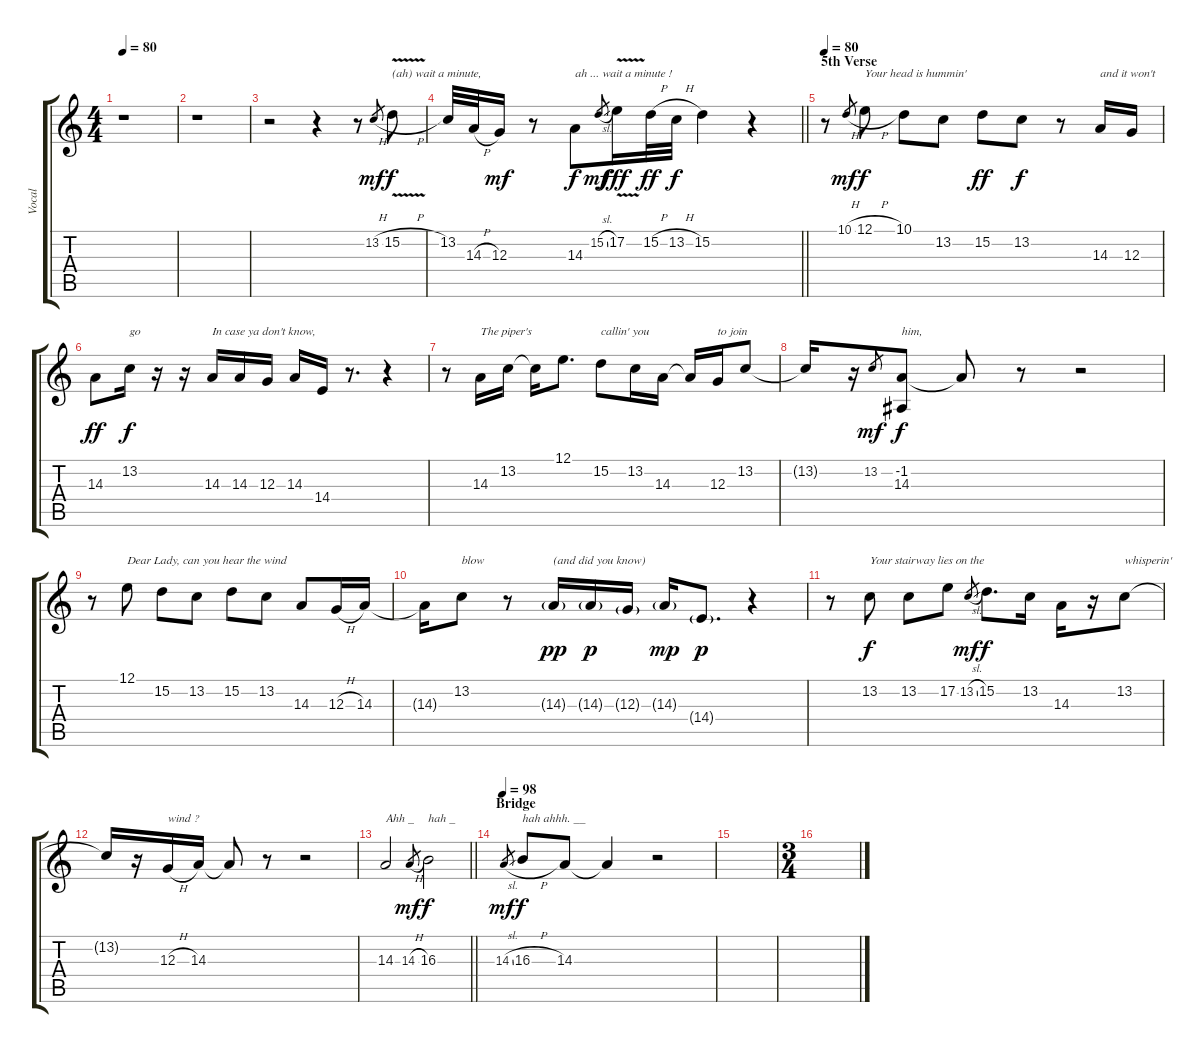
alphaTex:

\track ("Vocal" "Vocal") {instrument flute}
\staff {score tabs}
\tuning (E4 B3 G3 D3 A2 E2) {hide}
\ts (4 4)
\tempo 80
\clef g2
\ks c
r.1{dy ff} |
r.1 |
r.2 r.4 r.8 13.2{h}.8{gr dy mf} 15.2{v h}.8{txt "(ah) wait a minute," dy f} |
\barLineRight lightlight
13.2.32 14.3{h}.32 12.3.16{dy mf} r.8 14.3.8{txt "ah ... wait a minute !" dy f} 15.2{sl}.8{gr dy mf} 17.2{v}.16{dy fff} 15.2{h}.32{dy ff} 13.2{h}.32{dy f} 15.2.4 r.4 |
\section ("" "5th Verse")
\tempo 80
r.8 10.1{h}.8{gr dy mf} 12.1{h}.8{txt "Your head is hummin'" dy f} 10.1.8 13.2.8 15.2.8{dy ff} 13.2.8{dy f} r.8 14.3.16{txt "and it won't"} 12.3.16 |
14.3.8{dy ff} 13.2.16{txt "go" dy f} r.16 r.16 14.3.16{txt "In case ya don't know, "} 14.3.16 12.3.16 14.3.16 14.4.16 r.8{d} r.4 |
r.8 14.3.16{txt "The piper's"} 13.2.16 13.2{t}.16 12.1.8{d} 15.2.8{txt "callin' you"} 13.2.16 14.3.16 14.3{t}.16 12.3.16{txt "to join"} 13.2.8 |
13.2{t}.16 r.16 13.2.8{gr dy mf} (-1.2 14.3).8{txt "him," dy f} 14.3{t}.8 r.8 r.2 |
r.8 12.1.8{txt "Dear Lady, can you hear the wind"} 15.2.8 13.2.8 15.2.8 13.2.8 14.3.8 12.3{h}.16 14.3.16 |
14.3{t}.16 13.2.8{txt "blow"} r.8 14.3{g}.16{txt "(and did you know)" dy pp} 14.3{g}.16{dy p} 12.3{g}.16 14.3{g}.16{dy mp} 14.4{g}.8{d dy p} r.4 |
r.8 13.2.8{txt "Your stairway lies on the " dy f} 13.2.8 17.2.8 13.2{sl}.8{gr dy mf} 15.2.8{d dy f} 13.2.16 14.3.16 r.16 13.2.8{txt "whisperin'"} |
13.2{t}.16 r.16 12.3{h}.16{txt "wind ?"} 14.3.16 14.3{t}.8 r.8 r.2 |
\barLineRight lightlight
14.3.2{txt "Ahh _"} 14.3{h}.8{gr dy mf} 16.3.2{txt "hah _" dy f} |
\section ("" "Bridge")
\tempo 98
14.3{sl}.8{gr dy mf} 16.3{h}.8{txt "hah ahhh. __" dy f} 14.3.8 14.3{t}.4 r.2 |
|
\ts (3 4)
